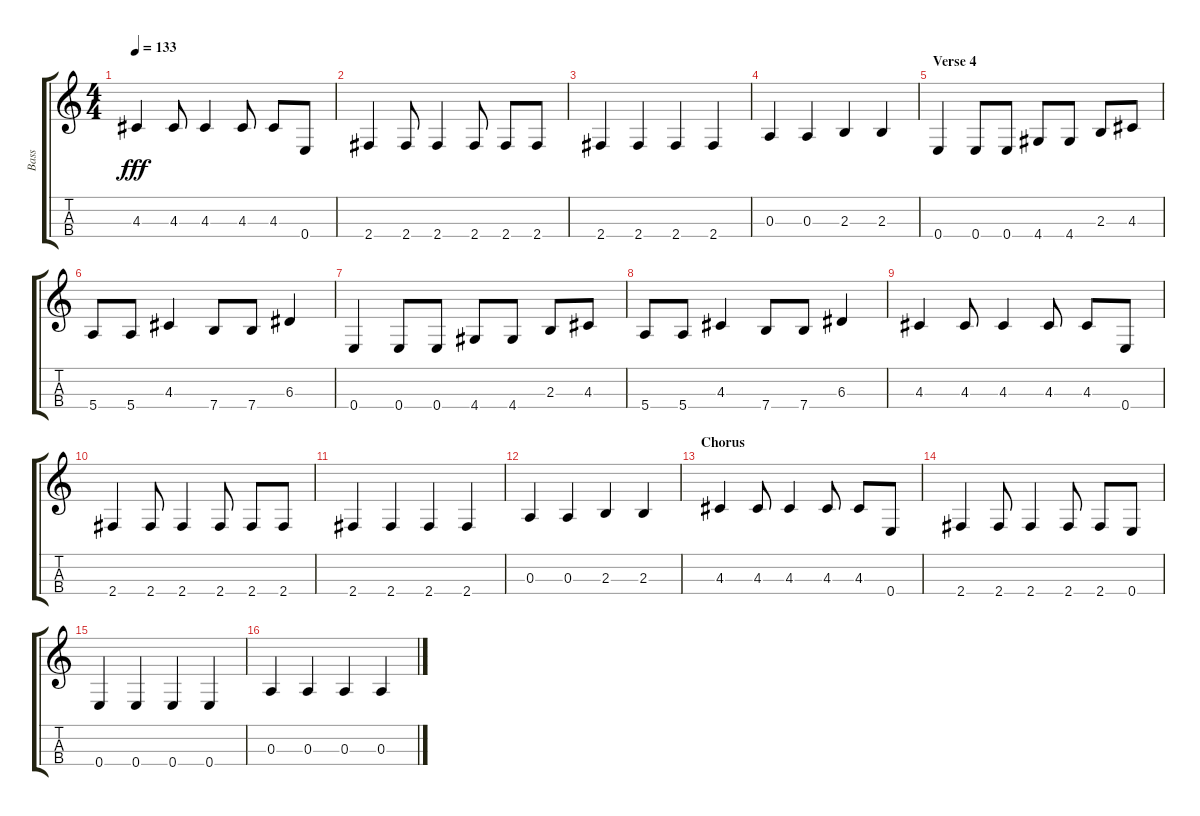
\track ("Bass" "Bass") {instrument electricbassfinger}
\staff {score tabs}
\tuning (G3 D3 A2 E2) {hide}
\ts (4 4)
\tempo 133
\clef g2
\ks c
4.3.4{dy fff} 4.3.8 4.3.4 4.3.8 4.3.8 0.4.8 |
2.4.4 2.4.8 2.4.4 2.4.8 2.4.8 2.4.8 |
2.4.4 2.4.4 2.4.4 2.4.4 |
0.3.4 0.3.4 2.3.4 2.3.4 |
\section ("" "Verse 4")
0.4.4 0.4.8 0.4.8 4.4.8 4.4.8 2.3.8 4.3.8 |
5.4.8 5.4.8 4.3.4 7.4.8 7.4.8 6.3.4 |
0.4.4 0.4.8 0.4.8 4.4.8 4.4.8 2.3.8 4.3.8 |
5.4.8 5.4.8 4.3.4 7.4.8 7.4.8 6.3.4 |
4.3.4 4.3.8 4.3.4 4.3.8 4.3.8 0.4.8 |
2.4.4 2.4.8 2.4.4 2.4.8 2.4.8 2.4.8 |
2.4.4 2.4.4 2.4.4 2.4.4 |
0.3.4 0.3.4 2.3.4 2.3.4 |
\section ("" "Chorus")
4.3.4 4.3.8 4.3.4 4.3.8 4.3.8 0.4.8 |
2.4.4 2.4.8 2.4.4 2.4.8 2.4.8 0.4.8 |
0.4.4 0.4.4 0.4.4 0.4.4 |
0.3.4 0.3.4 0.3.4 0.3.4
